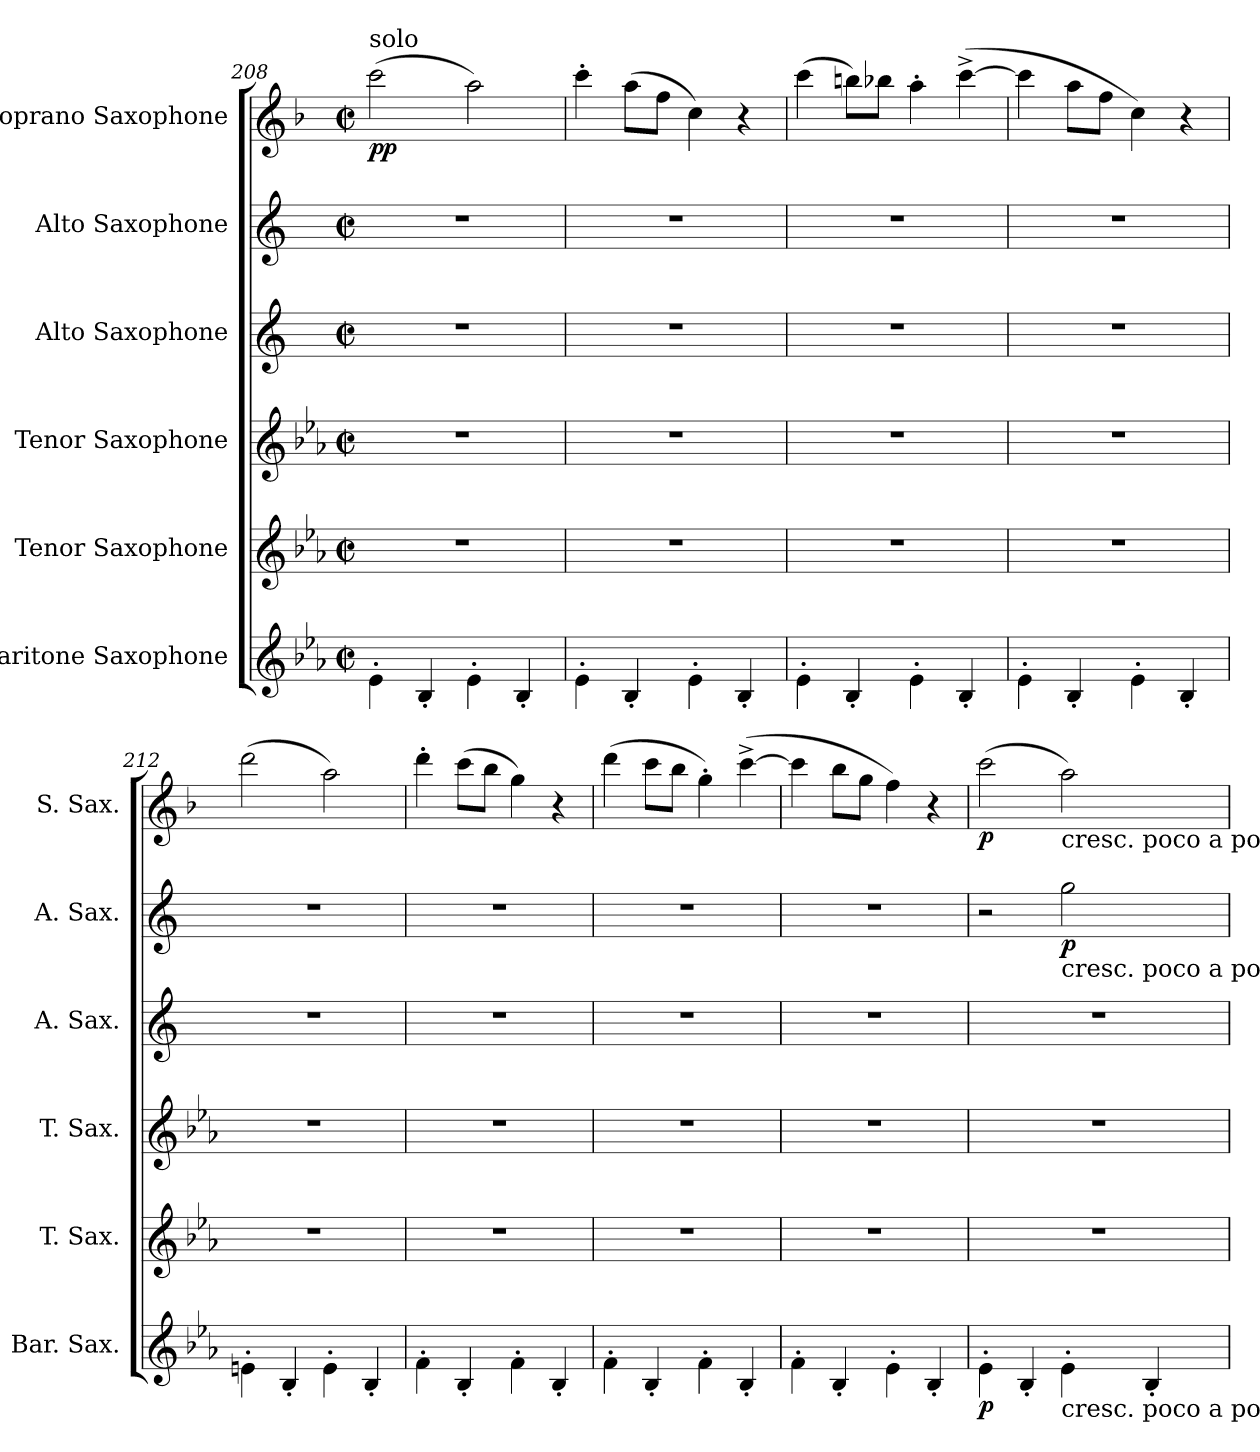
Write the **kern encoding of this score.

**kern	**dynam	**kern	**kern	**kern	**kern	**dynam	**kern	**dynam
*part6	*part6	*part5	*part4	*part3	*part2	*part2	*part1	*part1
*staff6	*staff6	*staff5	*staff4	*staff3	*staff2	*staff2	*staff1	*staff1
*I"Baritone Saxophone	*	*I"Tenor Saxophone	*I"Tenor Saxophone	*I"Alto Saxophone	*I"Alto Saxophone	*	*I"Soprano Saxophone	*
*I'Bar. Sax.	*	*I'T. Sax.	*I'T. Sax.	*I'A. Sax.	*I'A. Sax.	*	*I'S. Sax.	*
*clefG2	*	*clefG2	*clefG2	*clefG2	*clefG2	*	*clefG2	*
*ITrd12c21	*	*ITrd8c14	*ITrd8c14	*ITrd5c9	*ITrd5c9	*	*ITrd1c2	*
*k[b-e-a-]	*	*k[b-e-a-]	*k[b-e-a-]	*k[b-e-a-]	*k[b-e-a-]	*	*k[b-e-a-]	*
*M2/2	*	*M2/2	*M2/2	*M2/2	*M2/2	*	*M2/2	*
*met(c|)	*	*met(c|)	*met(c|)	*met(c|)	*met(c|)	*	*met(c|)	*
=208	=208	=208	=208	=208	=208	=208	=208	=208
!	!	!	!	!	!	!	!LO:TX:a:t=solo	!
!	!	!	!	!	!	!	!	!LO:DY:b
4E-'\	.	1r	1r	1r	1r	.	(>2bb-\	pp
4BB-'/	.	.	.	.	.	.	.	.
4E-'\	.	.	.	.	.	.	2gg\)	.
4BB-'/	.	.	.	.	.	.	.	.
!!LO:LB:g=z
=209	=209	=209	=209	=209	=209	=209	=209	=209
4E-'\	.	1r	1r	1r	1r	.	4bb-'\	.
4BB-'/	.	.	.	.	.	.	(>8gg\L	.
.	.	.	.	.	.	.	8ee-\J	.
4E-'\	.	.	.	.	.	.	4b-\)	.
4BB-'/	.	.	.	.	.	.	4r	.
=210	=210	=210	=210	=210	=210	=210	=210	=210
4E-'\	.	1r	1r	1r	1r	.	(>4bb-\	.
4BB-'/	.	.	.	.	.	.	8aan\L)	.
.	.	.	.	.	.	.	8aa-X\J	.
4E-'\	.	.	.	.	.	.	4gg'\	.
4BB-'/	.	.	.	.	.	.	(>[4bb-^\	.
=211	=211	=211	=211	=211	=211	=211	=211	=211
4E-'\	.	1r	1r	1r	1r	.	4bb-\]	.
4BB-'/	.	.	.	.	.	.	8gg\L	.
.	.	.	.	.	.	.	8ee-\J	.
4E-'\	.	.	.	.	.	.	4b-\)	.
4BB-'/	.	.	.	.	.	.	4r	.
=212	=212	=212	=212	=212	=212	=212	=212	=212
4En'\	.	1r	1r	1r	1r	.	(>2ccc\	.
4BB-'/	.	.	.	.	.	.	.	.
4E'\	.	.	.	.	.	.	2gg\)	.
4BB-'/	.	.	.	.	.	.	.	.
=213	=213	=213	=213	=213	=213	=213	=213	=213
4F'\	.	1r	1r	1r	1r	.	4ccc'\	.
4BB-'/	.	.	.	.	.	.	(>8bb-\L	.
.	.	.	.	.	.	.	8aa-\J	.
4F'\	.	.	.	.	.	.	4ff\)	.
4BB-'/	.	.	.	.	.	.	4r	.
=214	=214	=214	=214	=214	=214	=214	=214	=214
4F'\	.	1r	1r	1r	1r	.	(>4ccc\	.
4BB-'/	.	.	.	.	.	.	8bb-\L	.
.	.	.	.	.	.	.	8aa-\J	.
4F'\	.	.	.	.	.	.	4ff'\)	.
4BB-'/	.	.	.	.	.	.	(>[4bb-^\	.
!!LO:PB:g=z
=215	=215	=215	=215	=215	=215	=215	=215	=215
4F'\	.	1r	1r	1r	1r	.	4bb-\]	.
4BB-'/	.	.	.	.	.	.	8aa-\L	.
.	.	.	.	.	.	.	8ff\J	.
4E-'\	.	.	.	.	.	.	4ee-\)	.
4BB-'/	.	.	.	.	.	.	4r	.
=216	=216	=216	=216	=216	=216	=216	=216	=216
!	!LO:DY:b	!	!	!	!	!	!	!LO:DY:b
4E-'\	p	1r	1r	1r	2r	.	(>2bb-\	p
4BB-'/	.	.	.	.	.	.	.	.
!	!	!	!	!	!	!	!LO:TX:b:t=cresc. poco a poco	!
!	!	!	!	!	!LO:TX:b:t=cresc. poco a poco	!	!	!
!LO:TX:b:t=cresc. poco a poco	!	!	!	!	!	!	!	!
!	!	!	!	!	!	!LO:DY:b	!	!
4E-'\	.	.	.	.	2b-\	p	2gg\)	.
4BB-'/	.	.	.	.	.	.	.	.
=	=	=	=	=	=	=	=	=
*-	*-	*-	*-	*-	*-	*-	*-	*-
